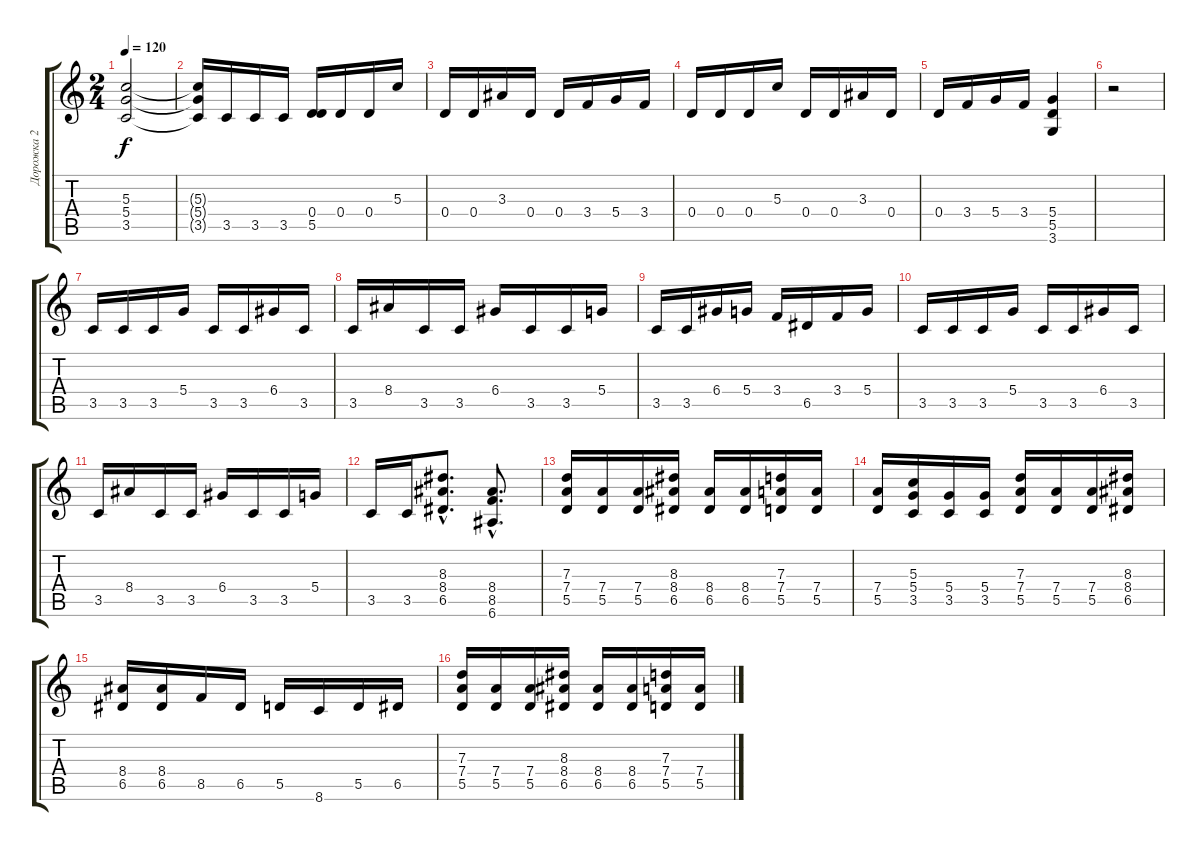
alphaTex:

\track ("Дорожка 2" "Дорожка 2") {instrument distortionguitar}
\staff {score tabs}
\tuning (E4 B3 G3 D3 A2 E2) {hide}
\ts (2 4)
\tempo 120
\clef g2
\ks c
(5.3 5.4 3.5).2{dy f} |
(5.3{t} 5.4{t} 3.5{t}).16 3.5.16 3.5.16 3.5.16 (0.4 5.5).16 0.4.16 0.4.16 5.3.16 |
0.4.16 0.4.16 3.3.16 0.4.16 0.4.16 3.4.16 5.4.16 3.4.16 |
0.4.16 0.4.16 0.4.16 5.3.16 0.4.16 0.4.16 3.3.16 0.4.16 |
0.4.16 3.4.16 5.4.16 3.4.16 (5.4 5.5 3.6).4 |
r.2 |
3.5.16 3.5.16 3.5.16 5.4.16 3.5.16 3.5.16 6.4.16 3.5.16 |
3.5.16 8.4.16 3.5.16 3.5.16 6.4.16 3.5.16 3.5.16 5.4.16 |
3.5.16 3.5.16 6.4.16 5.4.16 3.4.16 6.5.16 3.4.16 5.4.16 |
3.5.16 3.5.16 3.5.16 5.4.16 3.5.16 3.5.16 6.4.16 3.5.16 |
3.5.16 8.4.16 3.5.16 3.5.16 6.4.16 3.5.16 3.5.16 5.4.16 |
3.5.16 3.5.16 (8.3{hac} 8.4{hac} 6.5{hac}).8{d} (8.4{hac} 8.5{hac} 6.6{hac}).8{d} |
(7.3 7.4 5.5).16 (7.4 5.5).16 (7.4 5.5).16 (8.3 8.4 6.5).16 (8.4 6.5).16 (8.4 6.5).16 (7.3 7.4 5.5).16 (7.4 5.5).16 |
(7.4 5.5).16 (5.3 5.4 3.5).16 (5.4 3.5).16 (5.4 3.5).16 (7.3 7.4 5.5).16 (7.4 5.5).16 (7.4 5.5).16 (8.3 8.4 6.5).16 |
(8.4 6.5).16 (8.4 6.5).16 8.5.16 6.5.16 5.5.16 8.6.16 5.5.16 6.5.16 |
(7.3 7.4 5.5).16 (7.4 5.5).16 (7.4 5.5).16 (8.3 8.4 6.5).16 (8.4 6.5).16 (8.4 6.5).16 (7.3 7.4 5.5).16 (7.4 5.5).16
